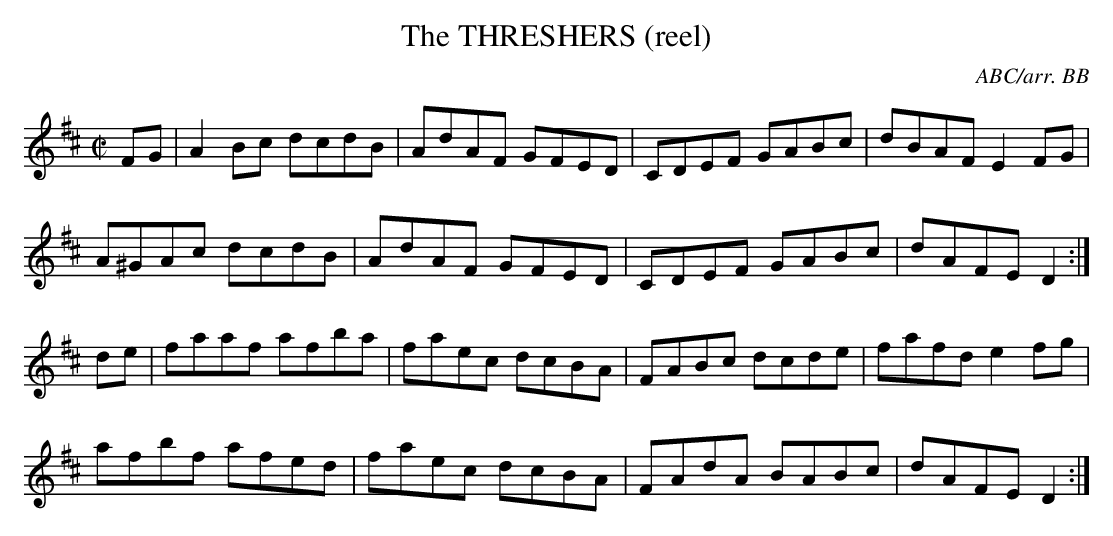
X:1
T:THRESHERS (reel), The
C:ABC/arr. BB
but to me it sounded like a respectable reel. Of course you can play
it either way.
L:1/8
M:C|
K:D
FG|A2Bc dcdB|AdAF GFED|CDEF GABc|dBAF E2FG|
A^GAc dcdB|AdAF GFED|CDEF GABc|dAFE D2:|
de|faaf afba|faec dcBA|FABc dcde|fafd e2fg|
afbf afed|faec dcBA|FAdA BABc|dAFE D2:|
